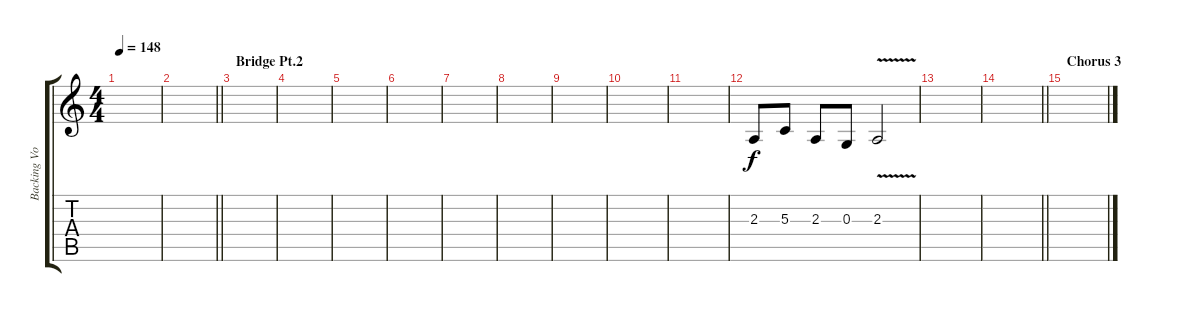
\track ("Backing Vochals" "Backing Vo") {instrument lead1square}
\staff {score tabs}
\tuning (E4 B3 G3 D3 A2 E2) {hide}
\ts (4 4)
\tempo 148
\clef g2
\ks c
|
\barLineRight lightlight
|
\section ("" "Bridge Pt.2")
|
|
|
|
|
|
|
|
|
2.3.8{dy f} 5.3.8 2.3.8 0.3.8 2.3{v}.2 |
|
\barLineRight lightlight
|
\section ("" "Chorus 3")
